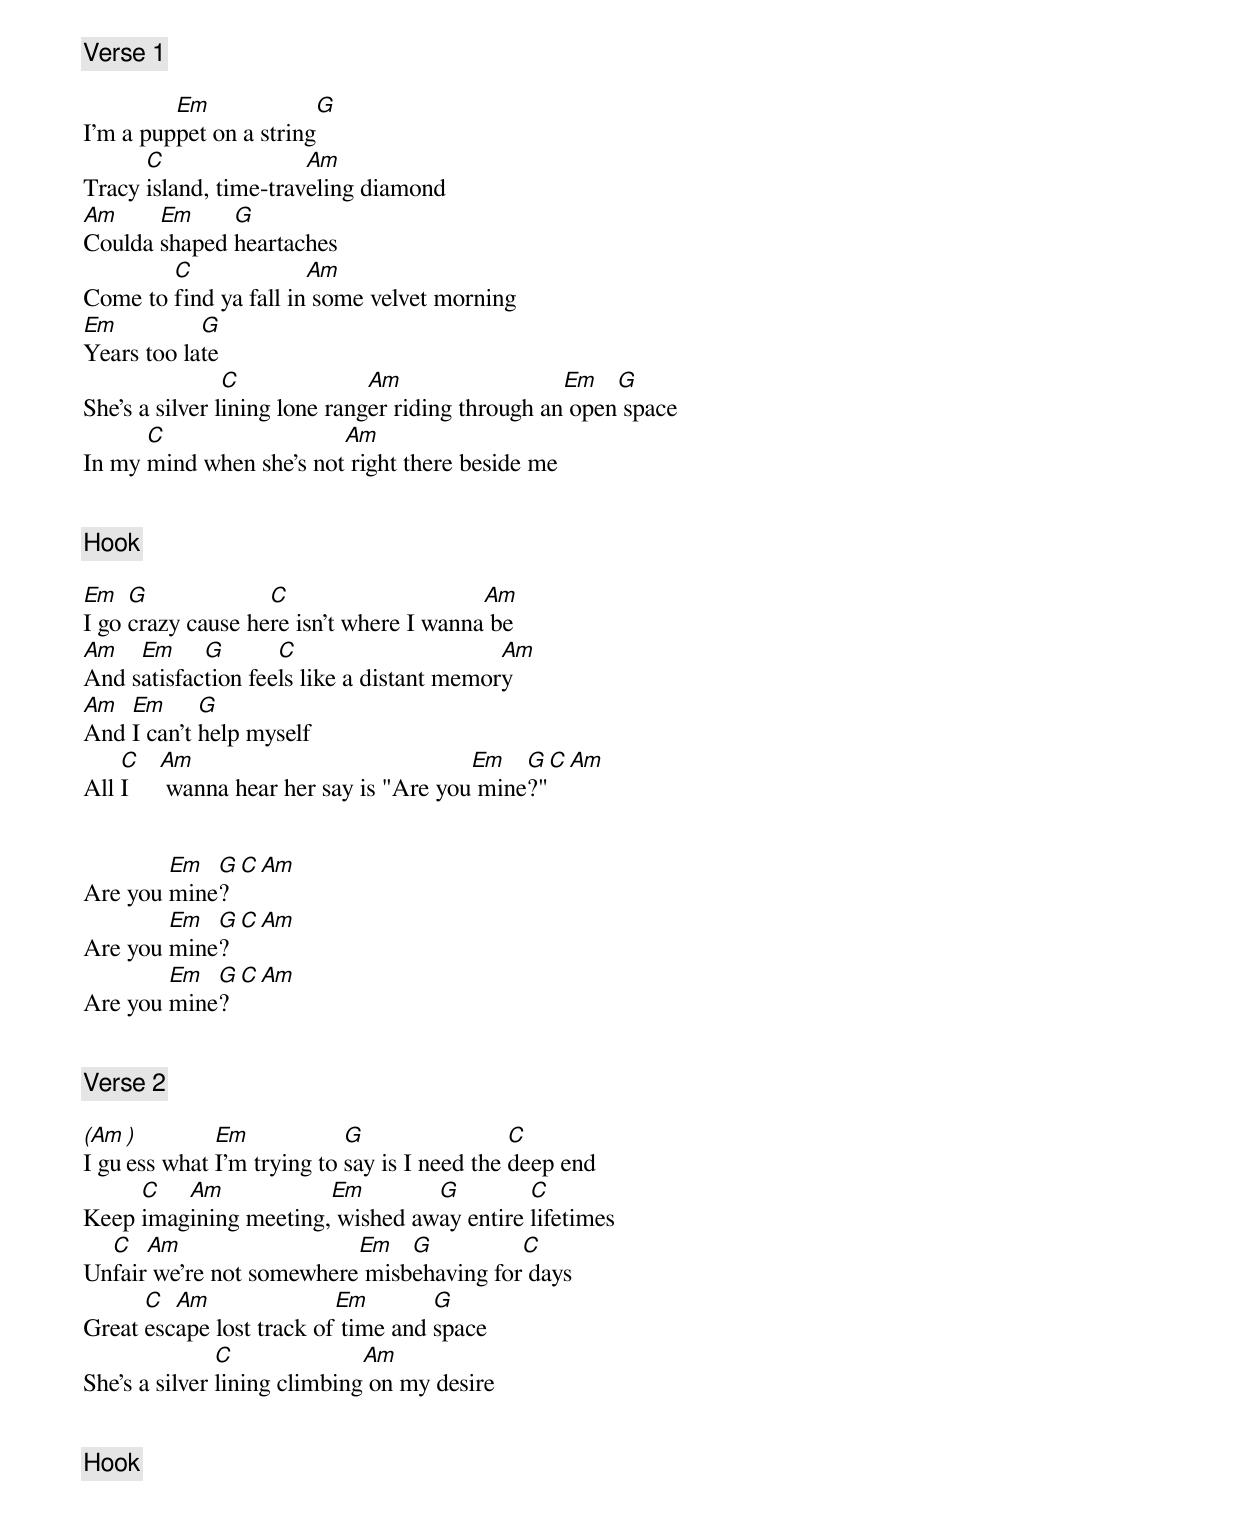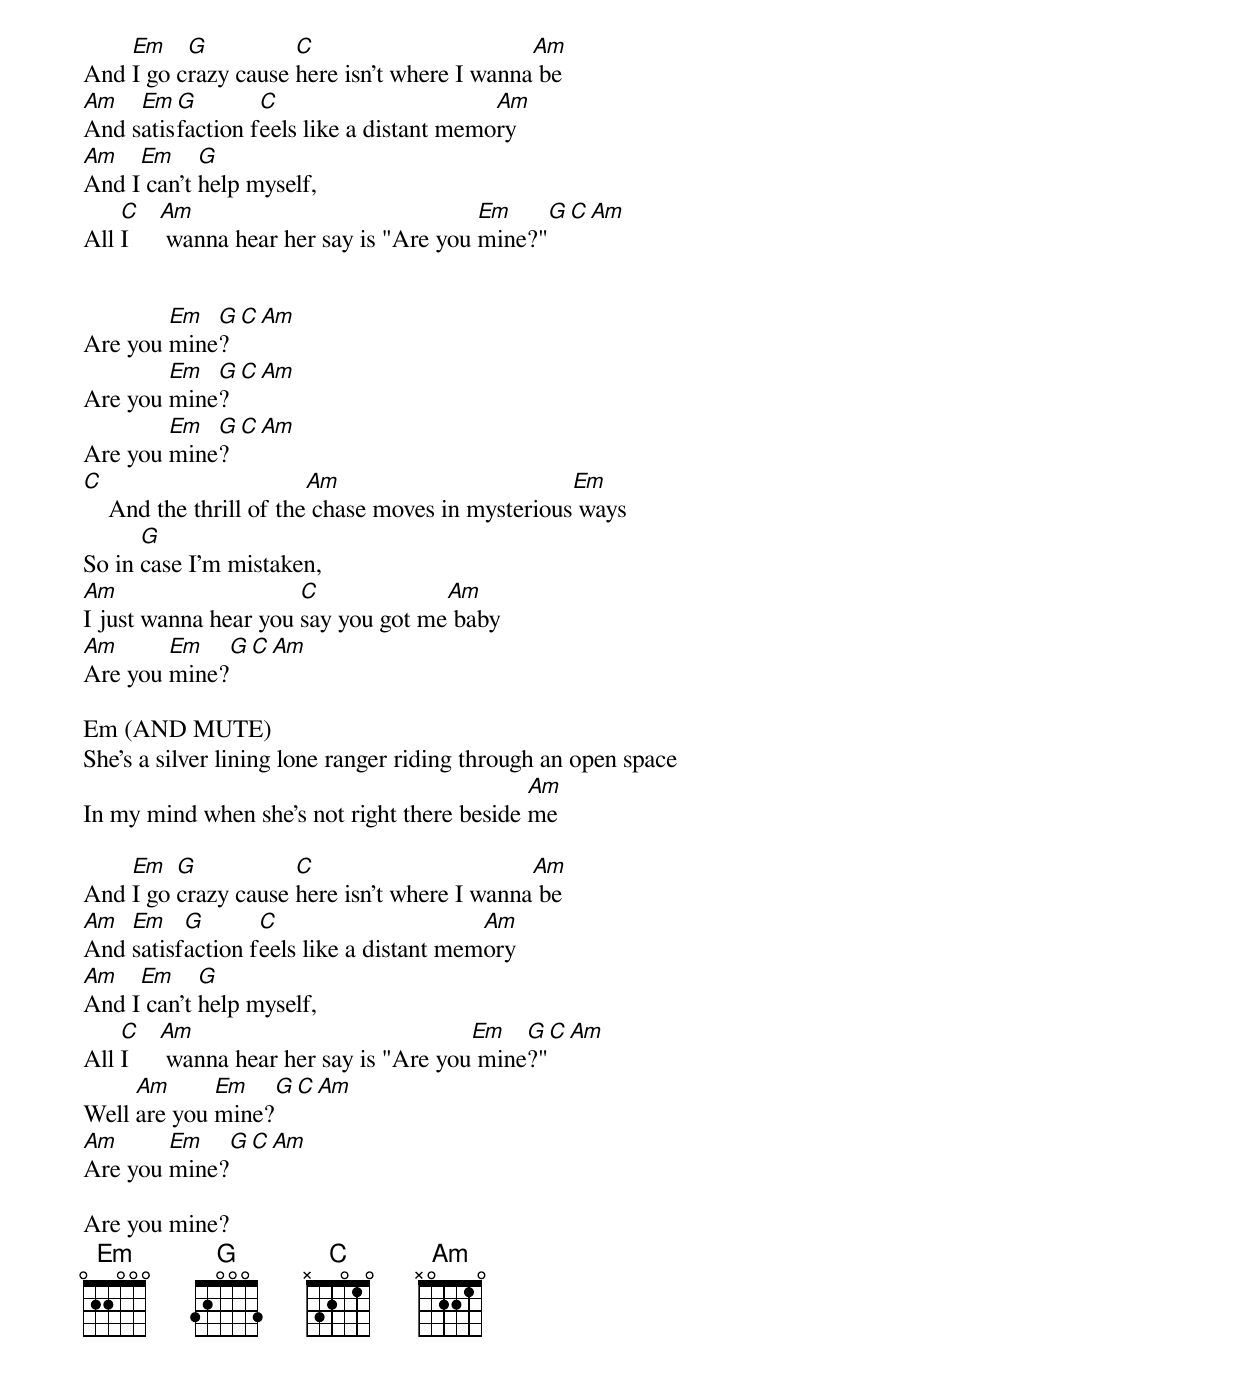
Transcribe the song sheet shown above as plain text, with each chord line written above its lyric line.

[Verse 1]

         Em             G
I'm a puppet on a string
      C                Am
Tracy island, time-traveling diamond
Am     Em     G
Coulda shaped heartaches
        C              Am
Come to find ya fall in some velvet morning
Em          G
Years too late
                C              Am                  Em   G
She's a silver lining lone ranger riding through an open space
      C                  Am
In my mind when she's not right there beside me


[Hook]

Em   G             C                     Am
I go crazy cause here isn't where I wanna be
Am   Em     G       C                      Am
And satisfaction feels like a distant memory
Am  Em      G
And I can't help myself
    C     Am                             Em   G  C   Am
All I      wanna hear her say is "Are you mine?"


        Em  G  C     Am
Are you mine?
        Em  G  C     Am
Are you mine?
        Em  G  C     Am
Are you mine?


[Verse 2]

(Am )        Em            G                 C
I guess what I'm trying to say is I need the deep end
     C   Am            Em        G         C
Keep imagining meeting, wished away entire lifetimes
  C   Am                  Em   G          C
Unfair we're not somewhere misbehaving for days
      C  Am               Em        G
Great escape lost track of time and space
               C              Am
She's a silver lining climbing on my desire


[Hook]

    Em    G          C                       Am
And I go crazy cause here isn't where I wanna be
Am   Em  G        C                       Am
And satisfaction feels like a distant memory
Am   Em     G
And I can't help myself,
    C     Am                              Em    G   C     Am
All I      wanna hear her say is "Are you mine?"


        Em  G  C     Am
Are you mine?
        Em  G  C     Am
Are you mine?
        Em  G  C     Am
Are you mine?
C                        Am                        Em
    And the thrill of the chase moves in mysterious ways
      G
So in case I'm mistaken,
Am                    C             Am
I just wanna hear you say you got me baby
Am      Em   G  C     Am
Are you mine?

Em (AND MUTE)
She's a silver lining lone ranger riding through an open space
                                             Am
In my mind when she's not right there beside me

    Em   G           C                       Am
And I go crazy cause here isn't where I wanna be
Am  Em    G       C                      Am
And satisfaction feels like a distant memory
Am   Em     G
And I can't help myself,
    C     Am                             Em   G   C     Am
All I      wanna hear her say is "Are you mine?"
     Am      Em    G  C     Am
Well are you mine?
Am      Em    G  C     Am
Are you mine?

Are you mine?
